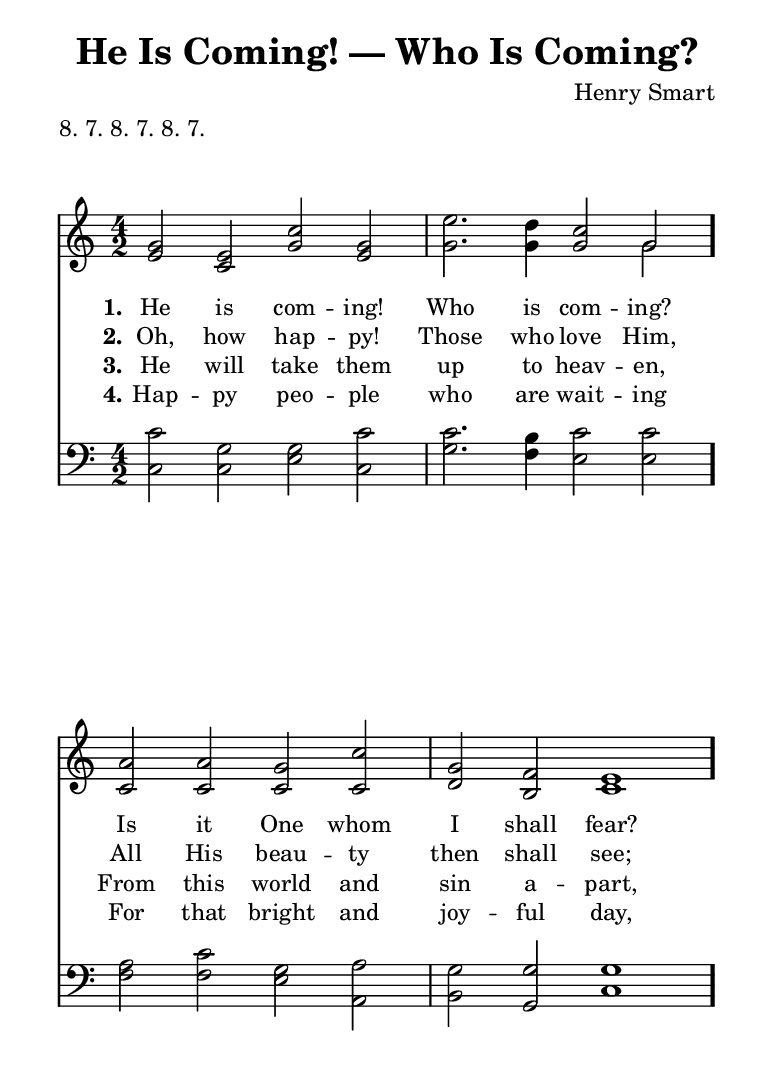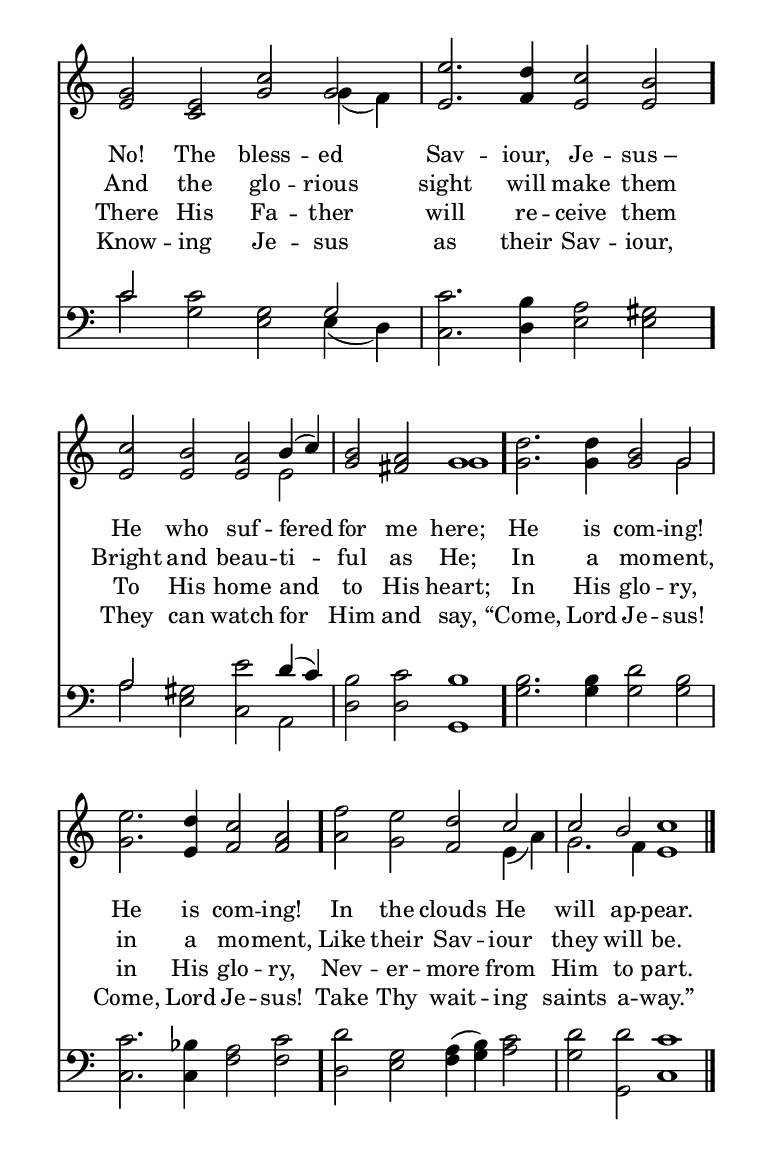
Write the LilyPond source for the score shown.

\include "common/global.ily"
\paper {
  \include "common/paper.ily"
  ragged-last-bottom = ##t
  % decrease system-to-system padding to fit onto page with previous score
  system-system-spacing.padding = 0
system-system-spacing.basic-distance = 0

}

\header{
  hymnnumber = "224"
  title = "He Is Coming! — Who Is Coming?"
  tunename = "Regent Square"
  meter = "8. 7. 8. 7. 8. 7."
  poet = ""
  composer = "Henry Smart"
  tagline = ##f
}

global = {
  \include "common/overrides.ily"
  \override Staff.TimeSignature.style = #'numbered
  \time 4/2
  \override Score.MetronomeMark.transparent = ##t % hide all fermata changes too
  \tempo 2=80
  \key c \major
  \autoBeamOff
}

notesSoprano = {
\global
\relative c'' {

  g2 e c' g | e'2. d4 c2 g |
  a2 a g c | g f e1 |
  g2 e c' g | e'2. d4 c2 b |
  c2 b a b4( c) | b2 a g1 |
  d'2. d4 b2 g | e'2. d4 c2 a |
  f'2 e d c | c b c1

  \bar "|."

}
}

notesAlto = {
\global
\relative e' {

  e2 c g' e | g2. g4 g2 g |
  c,2 c c c | d b c1
  e2 c g' g4( f) | e2. f4 e2 e |
  e2 e e e | g fis g1 |
  g2. g4 g2 g | g2. e4 f2 f |
  a2 g f e4( a) | g2. f4 e1 |

}
}

notesTenor = {
\global
\relative a {

  c2 g g c | c2. b4 c2 c |
  a2 c g a | g g g1 |
  c2 c g g | c2. b4 a2 gis |
  a2 gis e' d4( c) | b2 c b1 |
  b2. b4 d2 b | c2. bes4 a2 c |
  d2 g, a4( b) c2 | d2 d c1 |

}
}

notesBass = {
\global
\relative f {

  c2 c e c | g'2. f4 e2 e |
  f2 f e a, | b g c1 |
  c'2 g e e4( d) | c2. d4 e2 e |
  a2 e c a | d d g,1 |
  g'2. g4 g2 g | c,2. c4 f2 f |
  d2 e f4( g) a2 | g g, c1 |

}
}

wordsA = \lyricmode {
\set stanza = "1."

He is com -- ing! Who is com -- ing? \bar "."
Is it One whom I shall fear? \bar "."
No! The bless -- ed Sav -- iour, Je -- sus_– \bar "."
He who suf -- fered for me here; \bar "."
He is com -- ing! He is com -- ing! \bar "."
In the clouds He will ap -- pear. \bar "."

}

wordsB = \lyricmode {
\set stanza = "2."

Oh, how hap -- py! Those who love Him,
All His beau -- ty then shall see;
And the glo -- rious sight will make them
Bright and beau -- ti -- ful as He;
In a mo -- ment, in a mo -- ment,
Like their Sav -- iour they will be.

}

wordsC = \lyricmode {
\set stanza = "3."

He will take them up to heav -- en,
From this world and sin a -- part,
There His Fa -- ther will re -- ceive them
To His home and to His heart;
In His glo -- ry, in His glo -- ry,
Nev -- er -- more from Him to part.

}

wordsD = \lyricmode {
\set stanza = "4."

Hap -- py peo -- ple who are wait -- ing
For that bright and joy -- ful day,
Know -- ing Je -- sus as their Sav -- iour,
They can watch for Him and say,
“Come, Lord Je -- sus! Come, Lord Je -- sus!
Take Thy wait -- ing saints a -- way.”

}

\score {
  \context ChoirStaff <<
    \context Staff = upper <<
      \set Staff.autoBeaming = ##f
      \set ChoirStaff.systemStartDelimiter = #'SystemStartBar
      \set ChoirStaff.printPartCombineTexts = ##f
      \partcombine #'(2 . 11) \notesSoprano \notesAlto
      \context NullVoice = sopranos { \voiceOne << \notesSoprano >> }
      \context Lyrics = one   \lyricsto sopranos \wordsA
      \context Lyrics = two   \lyricsto sopranos \wordsB
      \context Lyrics = three \lyricsto sopranos \wordsC
      \context Lyrics = four  \lyricsto sopranos \wordsD
    >>
    \context Staff = men <<
      \set Staff.autoBeaming = ##f
      \clef bass
      \set ChoirStaff.printPartCombineTexts = ##f
      \partcombine #'(2 . 11) \notesTenor \notesBass
    >>
  >>
  \layout {
    \include "common/layout.ily"
  }
  #(cond ((ly:get-option 'eog-midi-permitted) #{ \midi{
    \include "common/midi.ily"
  } #}))
}

\version "2.19.49"  % necessary for upgrading to future LilyPond versions.

% vi:set et ts=2 sw=2 ai nocindent syntax=lilypond:
